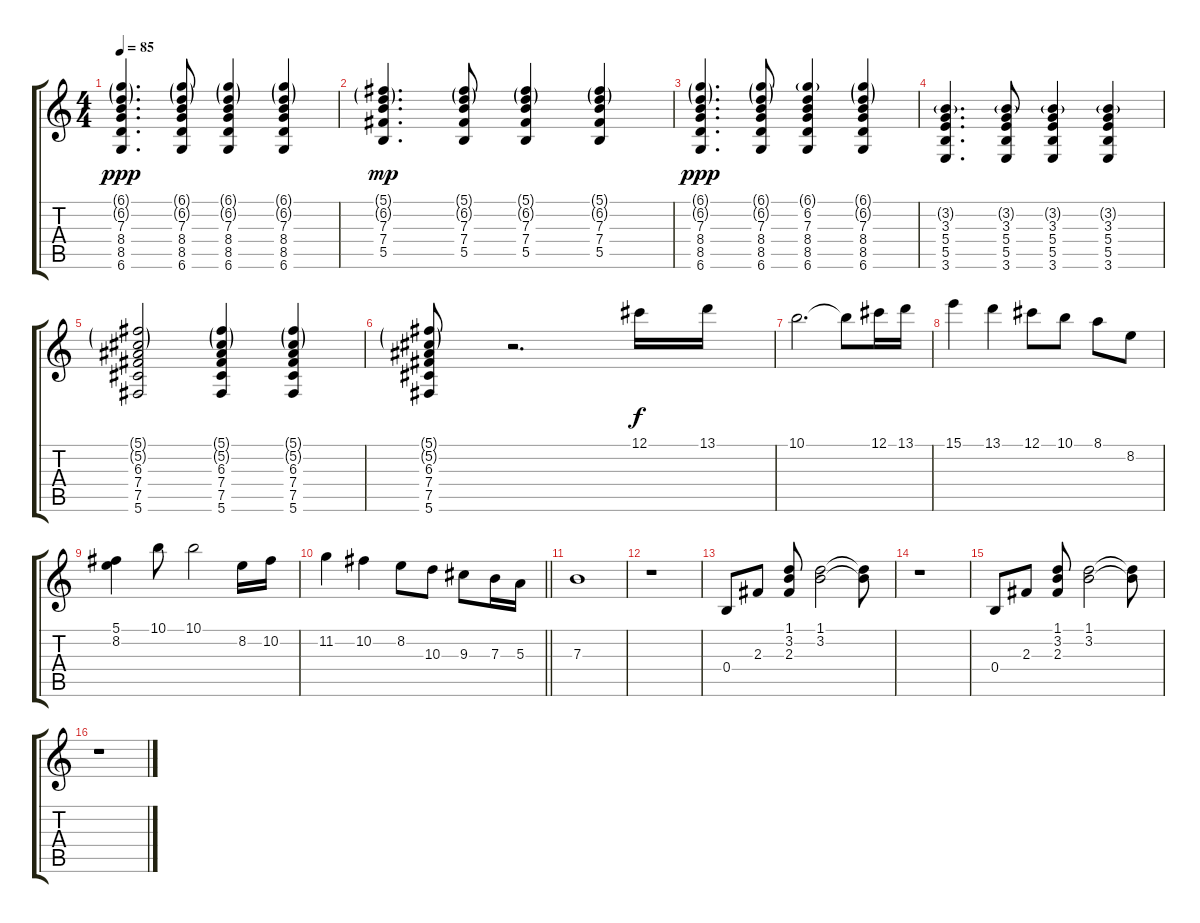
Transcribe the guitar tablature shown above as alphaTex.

\track "" {instrument acousticguitarnylon}
\staff {score tabs}
\tuning (Db4 Ab3 E3 B2 Gb2 Db2) {hide}
\ts (4 4)
\tempo 85
\clef g2
\ks c
(6.1{g} 6.2{g} 7.3 8.4 8.5 6.6).4{d dy ppp} (6.1{g} 6.2{g} 7.3 8.4 8.5 6.6).8 (6.1{g} 6.2{g} 7.3 8.4 8.5 6.6).4 (6.1{g} 6.2{g} 7.3 8.4 8.5 6.6).4 |
(5.1{g} 6.2{g} 7.3 7.4 5.5).4{d dy mp} (5.1{g} 6.2{g} 7.3 7.4 5.5).8 (5.1{g} 6.2{g} 7.3 7.4 5.5).4 (5.1{g} 6.2{g} 7.3 7.4 5.5).4 |
(6.1{g} 6.2{g} 7.3 8.4 8.5 6.6).4{d dy ppp} (6.1{g} 6.2{g} 7.3 8.4 8.5 6.6).8 (6.1{g} 6.2 7.3 8.4 8.5 6.6).4 (6.1{g} 6.2{g} 7.3 8.4 8.5 6.6).4 |
(3.2{g} 3.3 5.4 5.5 3.6).4{d} (3.2{g} 3.3 5.4 5.5 3.6).8 (3.2{g} 3.3 5.4 5.5 3.6).4 (3.2{g} 3.3 5.4 5.5 3.6).4 |
(5.1{g} 5.2{g} 6.3 7.4 7.5 5.6).2 (5.1{g} 5.2{g} 6.3 7.4 7.5 5.6).4 (5.1{g} 5.2{g} 6.3 7.4 7.5 5.6).4 |
(5.1{g} 5.2{g} 6.3 7.4 7.5 5.6).8 r.2{d} 12.1.16{dy f} 13.1.16 |
10.1.2{d} 10.1{t}.8 12.1.16 13.1.16 |
15.1.4 13.1.4 12.1.8 10.1.8 8.1.8 8.2.8 |
(5.1 8.2).4 10.1.8 10.1.2 8.2.16 10.2.16 |
\barLineRight lightlight
11.2.4 10.2.4 8.2.8 10.3.8 9.3.8 7.3.16 5.3.16 |
7.3.1 |
r.1 |
0.4.8 2.3.8 (1.1 3.2 2.3).8 (1.1 3.2).2 (1.1{t} 3.2{t}).8 |
r.1 |
0.4.8 2.3.8 (1.1 3.2 2.3).8 (1.1 3.2).2 (1.1{t} 3.2{t}).8 |
r.1
